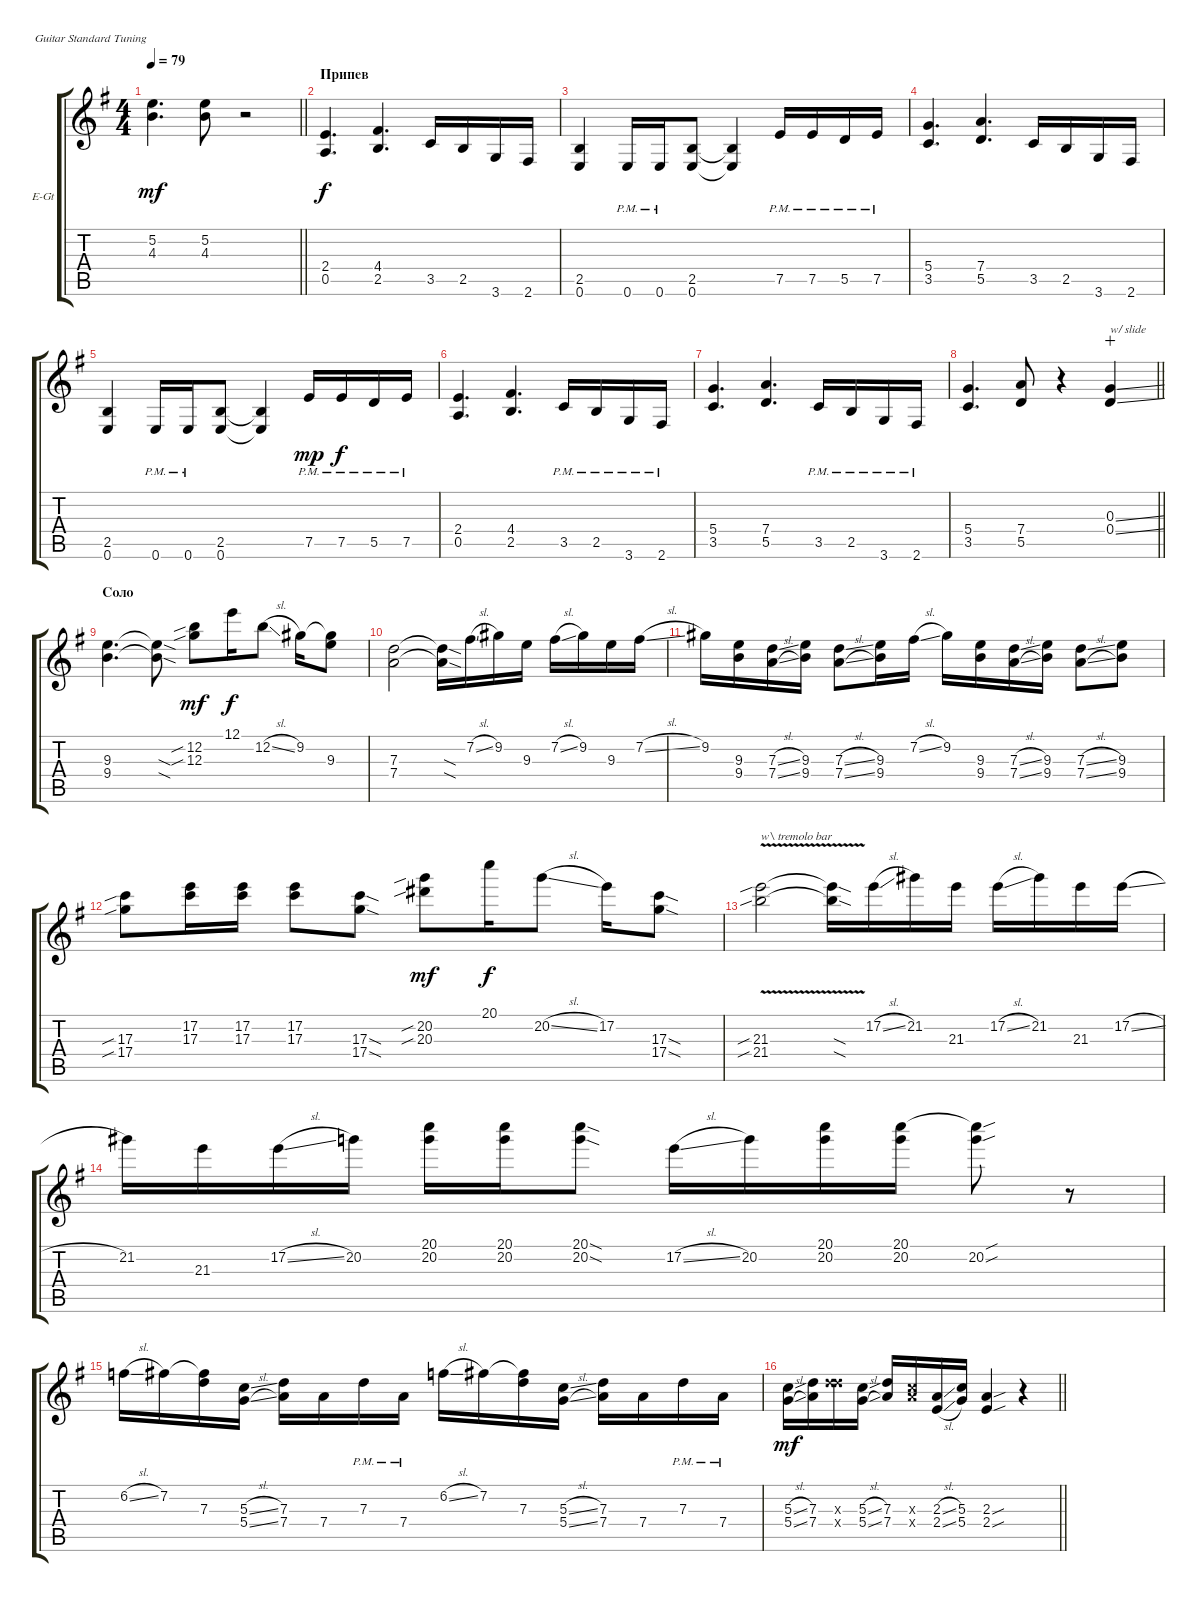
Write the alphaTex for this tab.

\bracketExtendMode groupsimilarinstruments
\firstSystemTrackNameOrientation horizontal
\otherSystemsTrackNameOrientation horizontal
\track ("Сергей Маврин" "E-Gt") {instrument distortionguitar}
\staff {score tabs}
\tuning (E4 B3 G3 D3 A2 E2)
\ts (4 4)
\tempo 79
\clef g2
\barLineRight lightlight
\ks eminor
(5.2 4.3).4{d dy mf} (5.2 4.3).8 r.2 |
\section ("" "Припев")
(2.4 0.5).4{d dy f} (4.4 2.5).4{d} 3.5.16 2.5.16 3.6.16 2.6.16 |
(2.5 0.6).4 0.6{pm}.16 0.6{pm}.16 (2.5 0.6).8 (2.5{t} 0.6{t}).4 7.5{pm}.16 7.5{pm}.16 5.5{pm}.16 7.5{pm}.16 |
(5.4 3.5).4{d} (7.4 5.5).4{d} 3.5.16 2.5.16 3.6.16 2.6.16 |
(2.5 0.6).4 0.6{pm}.16 0.6{pm}.16 (2.5 0.6).8 (2.5{t} 0.6{t}).4 7.5{pm}.16{dy mp} 7.5{pm}.16{dy f} 5.5{pm}.16 7.5{pm}.16 |
(2.4 0.5).4{d} (4.4 2.5).4{d} 3.5{pm}.16 2.5{pm}.16 3.6{pm}.16 2.6{pm}.16 |
(5.4 3.5).4{d} (7.4 5.5).4{d} 3.5{pm}.16 2.5{pm}.16 3.6{pm}.16 2.6{pm}.16 |
\barLineRight lightlight
(5.4 3.5).4{d} (7.4 5.5).8 r.4 (0.3{ss} 0.4{ss}).4{txt "w/ slide" wahc} |
\section ("" "Соло")
(9.3 9.4).4{d} (9.3{sod t} 9.4{sod t}).8 (12.2{sib} 12.3{sib}).8{dy mf} 12.1.16{dy f} 12.2{sl}.8 9.2.16 (9.2{t} 9.3).8 |
(7.3 7.4).2 (7.3{sod t} 7.4{sod t}).16 7.2{sl}.16 9.2.16 9.3.16 7.2{sl}.16 9.2.16 9.3.16 7.2{sl}.16 |
9.2.16 (9.3 9.4).16 (7.3{sl} 7.4{sl}).16 (9.3 9.4).16 (7.3{sl} 7.4{sl}).8 (9.3 9.4).16 7.2{sl}.16 9.2.16 (9.3 9.4).16 (7.3{sl} 7.4{sl}).16 (9.3 9.4).16 (7.3{sl} 7.4{sl}).8 (9.3 9.4).8 |
(17.3{sib} 17.4{sib}).8 (17.2 17.3).16 (17.2 17.3).16 (17.2 17.3).8 (17.3{sod} 17.4{sod}).8 (20.2{sib} 20.3{sib}).8{dy mf} 20.1.16{dy f} 20.2{sl}.8 17.2.16 (17.3{sod} 17.4{sod}).8 |
(21.3{v sib} 21.4{v sib}).2{txt "w\\ tremolo bar"} (21.3{v sod t} 21.4{v sod t}).16 17.2{sl}.16 21.2.16 21.3.16 17.2{sl}.16 21.2.16 21.3.16 17.2{sl}.16 |
21.2.16 21.3.16 17.2{sl}.16 20.2.16 (20.1 20.2).16 (20.1 20.2).16 (20.1{sod} 20.2{sod}).8 17.2{sl}.16 20.2.16 (20.1 20.2).16 (20.1 20.2).16 (20.1{sou t} 20.2{sou}).8 r.8 |
6.2{sl}.16 7.2.16 (7.2{t} 7.3).16 (5.3{sl} 5.4{sl}).16 (7.3 7.4).16 7.4.16 7.3{pm}.16 7.4{pm}.16 6.2{sl}.16 7.2.16 (7.2{t} 7.3).16 (5.3{sl} 5.4{sl}).16 (7.3 7.4).16 7.4.16 7.3{pm}.16 7.4{pm}.16 |
\barLineRight lightlight
(5.3{sl} 5.4{sl}).16{dy mf} (7.3 7.4).16 (7.3{x} 12.4{x}).16 (5.3{sl} 5.4{sl}).16 (7.3 7.4).16 (5.3{x} 7.4{x}).16 (2.3{sl} 2.4{sl}).16 (5.3 5.4).16 (2.3{sou} 2.4{sou}).4 r.4
